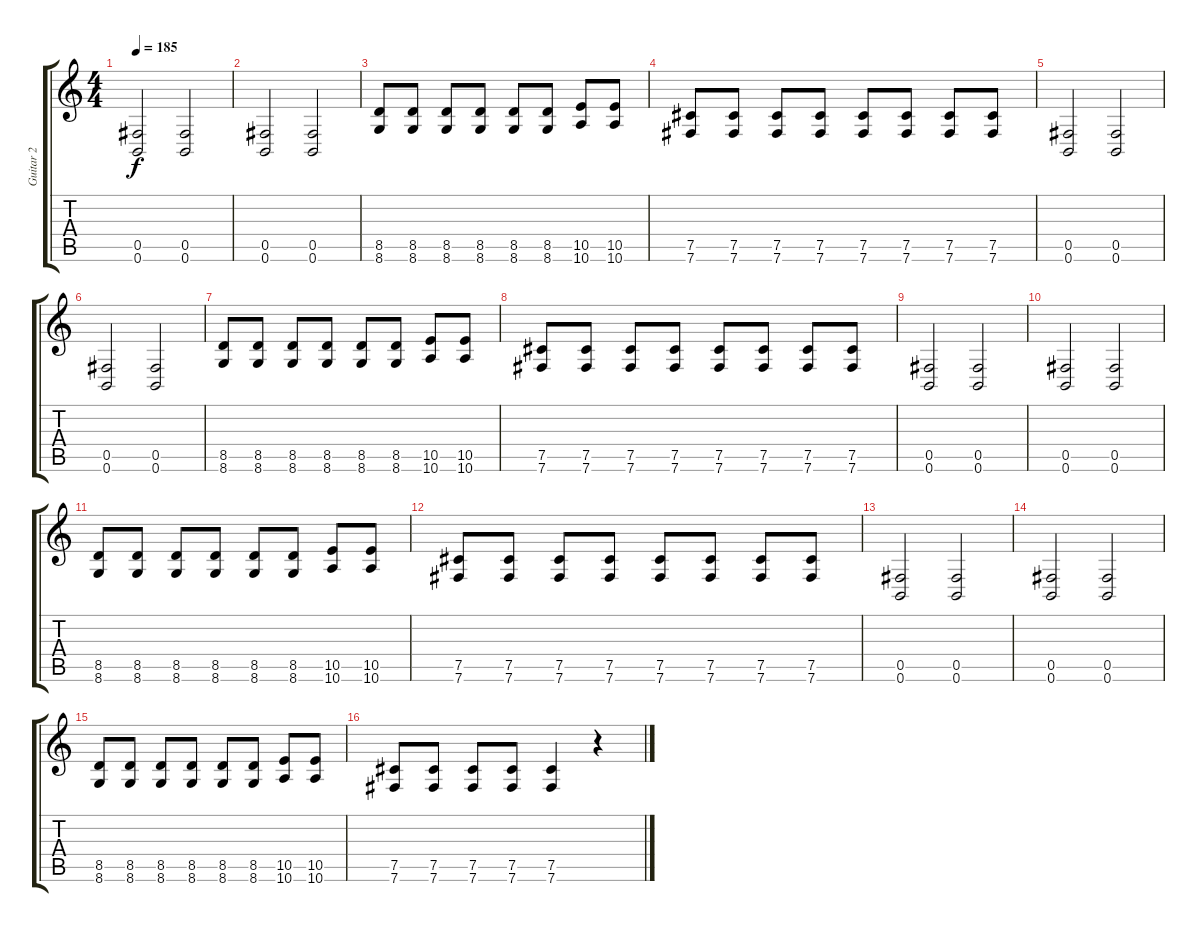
\track ("Guitar 2" "Guitar 2") {instrument overdrivenguitar}
\staff {score tabs}
\tuning (Db4 Ab3 E3 B2 Gb2 B1) {hide}
\ts (4 4)
\tempo 185
\clef g2
\ks c
(0.5 0.6).2{dy f} (0.5 0.6).2 |
(0.5 0.6).2 (0.5 0.6).2 |
(8.5 8.6).8 (8.5 8.6).8 (8.5 8.6).8 (8.5 8.6).8 (8.5 8.6).8 (8.5 8.6).8 (10.5 10.6).8 (10.5 10.6).8 |
(7.5 7.6).8 (7.5 7.6).8 (7.5 7.6).8 (7.5 7.6).8 (7.5 7.6).8 (7.5 7.6).8 (7.5 7.6).8 (7.5 7.6).8 |
(0.5 0.6).2 (0.5 0.6).2 |
(0.5 0.6).2 (0.5 0.6).2 |
(8.5 8.6).8 (8.5 8.6).8 (8.5 8.6).8 (8.5 8.6).8 (8.5 8.6).8 (8.5 8.6).8 (10.5 10.6).8 (10.5 10.6).8 |
(7.5 7.6).8 (7.5 7.6).8 (7.5 7.6).8 (7.5 7.6).8 (7.5 7.6).8 (7.5 7.6).8 (7.5 7.6).8 (7.5 7.6).8 |
(0.5 0.6).2 (0.5 0.6).2 |
(0.5 0.6).2 (0.5 0.6).2 |
(8.5 8.6).8 (8.5 8.6).8 (8.5 8.6).8 (8.5 8.6).8 (8.5 8.6).8 (8.5 8.6).8 (10.5 10.6).8 (10.5 10.6).8 |
(7.5 7.6).8 (7.5 7.6).8 (7.5 7.6).8 (7.5 7.6).8 (7.5 7.6).8 (7.5 7.6).8 (7.5 7.6).8 (7.5 7.6).8 |
(0.5 0.6).2 (0.5 0.6).2 |
(0.5 0.6).2 (0.5 0.6).2 |
(8.5 8.6).8 (8.5 8.6).8 (8.5 8.6).8 (8.5 8.6).8 (8.5 8.6).8 (8.5 8.6).8 (10.5 10.6).8 (10.5 10.6).8 |
(7.5 7.6).8 (7.5 7.6).8 (7.5 7.6).8 (7.5 7.6).8 (7.5 7.6).4 r.4
